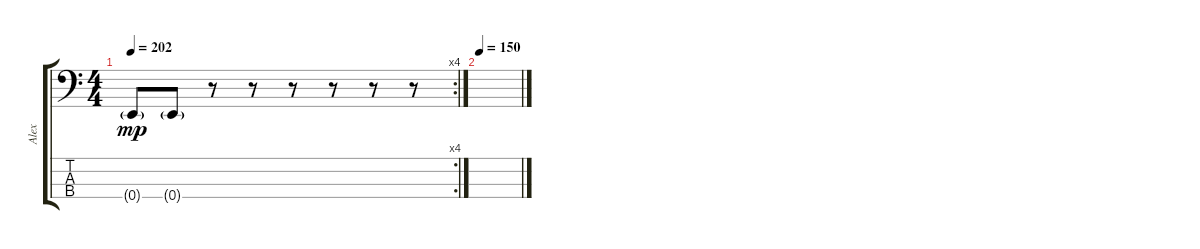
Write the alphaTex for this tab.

\track ("Alex" "Alex") {instrument slapbass1}
\staff {score tabs}
\tuning (G2 D2 A1 E1) {hide}
\rc 4
\ts (4 4)
\tempo 202
\clef f4
\ks c
0.4{g}.8{dy mp} 0.4{g}.8 r.8 r.8 r.8 r.8 r.8 r.8 |
\tempo 150
